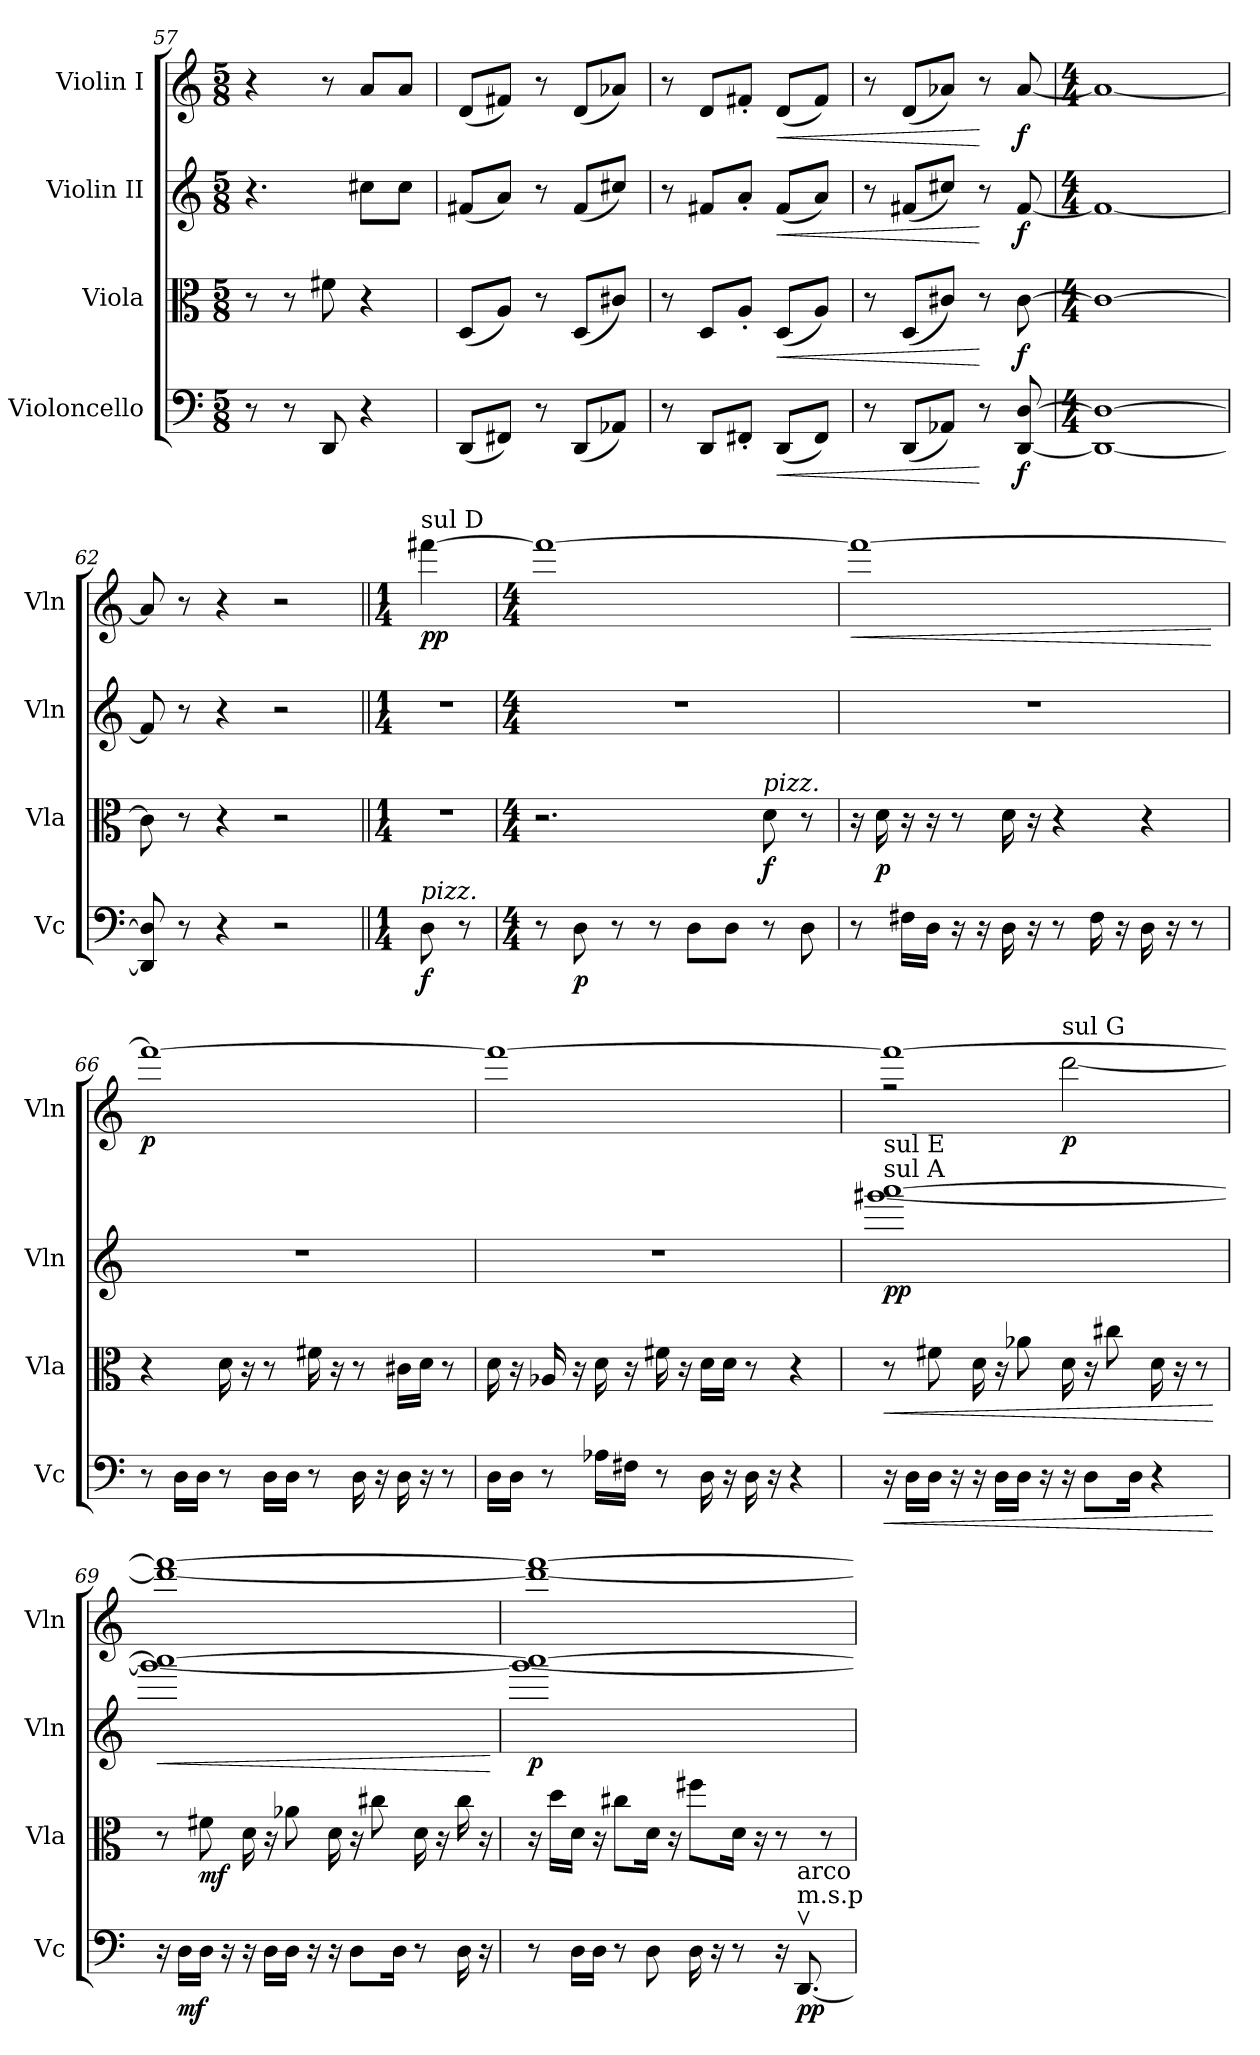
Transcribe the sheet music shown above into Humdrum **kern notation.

**kern	**dynam	**kern	**dynam	**kern	**dynam	**kern	**dynam
*part4	*part4	*part3	*part3	*part2	*part2	*part1	*part1
*staff4	*staff4	*staff3	*staff3	*staff2	*staff2	*staff1	*staff1
*I"Violoncello	*	*I"Viola	*	*I"Violin II	*	*I"Violin I	*
*I'Vc	*	*I'Vla	*	*I'Vln	*	*I'Vln	*
*clefF4	*	*clefC3	*	*clefG2	*	*clefG2	*
*k[]	*	*k[]	*	*k[]	*	*k[]	*
*M5/8	*	*M5/8	*	*M5/8	*	*M5/8	*
=57	=57	=57	=57	=57	=57	=57	=57
8r	.	8r	.	4.r	.	4r	.
8r	.	8r	.	.	.	.	.
8DD/	.	8f#X\	.	.	.	8r	.
4r	.	4r	.	8cc#X\L	.	8a/L	.
.	.	.	.	8cc#\J	.	8a/J	.
=58	=58	=58	=58	=58	=58	=58	=58
(8DD/L	.	(8D/L	.	(8f#X/L	.	(8d/L	.
8FF#X/J)	.	8A/J)	.	8a/J)	.	8f#X/J)	.
8r	.	8r	.	8r	.	8r	.
(8DD/L	.	(8D/L	.	(8f#/L	.	(8d/L	.
8AA-X/J)	.	8c#X/J)	.	8cc#X/J)	.	8a-X/J)	.
=59	=59	=59	=59	=59	=59	=59	=59
8r	.	8r	.	8r	.	8r	.
8DD/L	.	8D/L	.	8f#X/L	.	8d/L	.
8FF#X'/J	.	8A'/J	.	8a'/J	.	8f#X'/J	.
!	!LO:HP:b	!	!LO:HP:b	!	!LO:HP:b	!	!LO:HP:b
(8DD/L	<	(8D/L	<	(8f#/L	<	(8d/L	<
8FF#/J)	.	8A/J)	.	8a/J)	.	8f#/J)	.
!!LO:PB:g=z
=60	=60	=60	=60	=60	=60	=60	=60
8r	.	8r	.	8r	.	8r	.
(8DD/L	.	(8D/L	.	(8f#X/L	.	(8d/L	.
8AA-X/J)	.	8c#X/J)	.	8cc#X/J)	.	8a-X/J)	.
8r	[	8r	[	8r	[	8r	[
!	!LO:DY:b	!	!LO:DY:b	!	!LO:DY:b	!	!LO:DY:b
[8DD/ [8D/	f	[8c#\	f	[8f#/	f	[8a-/	f
=61	=61	=61	=61	=61	=61	=61	=61
*M4/4	*	*M4/4	*	*M4/4	*	*M4/4	*
1DD_ 1D_	.	1c#_	.	1f#_	.	1a-_	.
=62	=62	=62	=62	=62	=62	=62	=62
8DD/] 8D/]	.	8c#\]	.	8f#/]	.	8a-/]	.
8r	.	8r	.	8r	.	8r	.
4r	.	4r	.	4r	.	4r	.
2r	.	2r	.	2r	.	2r	.
!!LO:LB:g=z
=63||	=63||	=63||	=63||	=63||	=63||	=63||	=63||
*M1/4	*	*M1/4	*	*M1/4	*	*M1/4	*
*	*	*	*	*	*	*MM80	*
!	!	!	!	!	!	!LO:TX:a:t=sul D	!
!LO:TX:a:i:t=pizz.	!	!	!	!	!	!	!
!	!LO:DY:b	!	!	!	!	!	!LO:DY:b
8D\	f	4r	.	4r	.	[4fff#X\	pp
8r	.	.	.	.	.	.	.
=64	=64	=64	=64	=64	=64	=64	=64
*M4/4	*	*M4/4	*	*M4/4	*	*M4/4	*
8r	.	2.r	.	1r	.	1fff#_	.
!	!LO:DY:b	!	!	!	!	!	!
8D\	p	.	.	.	.	.	.
8r	.	.	.	.	.	.	.
8r	.	.	.	.	.	.	.
8D\L	.	.	.	.	.	.	.
8D\J	.	.	.	.	.	.	.
!	!	!LO:TX:a:i:t=pizz.	!	!	!	!	!
!	!	!	!LO:DY:b	!	!	!	!
8r	.	8d\	f	.	.	.	.
8D\	.	8r	.	.	.	.	.
=65	=65	=65	=65	=65	=65	=65	=65
!	!	!	!	!	!	!	!LO:HP:b
8r	.	16r	.	1r	.	1fff#_	<
!	!	!	!LO:DY:b	!	!	!	!
.	.	16d\	p	.	.	.	.
16F#X\LL	.	16r	.	.	.	.	.
16D\JJ	.	16r	.	.	.	.	.
16r	.	8r	.	.	.	.	.
16r	.	.	.	.	.	.	.
16D\	.	16d\	.	.	.	.	.
16r	.	16r	.	.	.	.	.
8r	.	4r	.	.	.	.	.
16F#\	.	.	.	.	.	.	.
16r	.	.	.	.	.	.	.
16D\	.	4r	.	.	.	.	.
16r	.	.	.	.	.	.	.
8r	.	.	.	.	.	.	.
.	.	.	.	.	.	.	[
=66	=66	=66	=66	=66	=66	=66	=66
!	!	!	!	!	!	!	!LO:DY:b
8r	.	4r	.	1r	.	1fff#_	p
16D\LL	.	.	.	.	.	.	.
16D\JJ	.	.	.	.	.	.	.
8r	.	16d\	.	.	.	.	.
.	.	16r	.	.	.	.	.
16D\LL	.	8r	.	.	.	.	.
16D\JJ	.	.	.	.	.	.	.
8r	.	16f#X\	.	.	.	.	.
.	.	16r	.	.	.	.	.
16D\	.	8r	.	.	.	.	.
16r	.	.	.	.	.	.	.
16D\	.	16c#X\LL	.	.	.	.	.
16r	.	16d\JJ	.	.	.	.	.
8r	.	8r	.	.	.	.	.
!!LO:LB:g=z
=67	=67	=67	=67	=67	=67	=67	=67
16D\LL	.	16d\	.	1r	.	1fff#_	.
16D\JJ	.	16r	.	.	.	.	.
8r	.	16A-X/	.	.	.	.	.
.	.	16r	.	.	.	.	.
16A-X\LL	.	16d\	.	.	.	.	.
16F#X\JJ	.	16r	.	.	.	.	.
8r	.	16f#X\	.	.	.	.	.
.	.	16r	.	.	.	.	.
16D\	.	16d\LL	.	.	.	.	.
16r	.	16d\JJ	.	.	.	.	.
16D\	.	8r	.	.	.	.	.
16r	.	.	.	.	.	.	.
4r	.	4r	.	.	.	.	.
=68	=68	=68	=68	=68	=68	=68	=68
!	!	!	!	!LO:TX:a:t=sul A	!	!	!
!	!	!	!	!LO:TX:a:t=sul E	!	!	!
!	!LO:HP:b	!	!LO:HP:b	!	!LO:DY:b	!	!
*	*	*	*	*	*	*^	*
16r	<	8r	<	[1ggg#X [1aaa	pp	1fff#_	2rff	.
16D\LL	.	.	.	.	.	.	.	.
16D\JJ	.	8f#X\	.	.	.	.	.	.
16r	.	.	.	.	.	.	.	.
16r	.	16d\	.	.	.	.	.	.
16D\LL	.	16r	.	.	.	.	.	.
16D\JJ	.	8a-X\	.	.	.	.	.	.
16r	.	.	.	.	.	.	.	.
!	!	!	!	!	!	!	!LO:TX:a:t=sul G	!
!	!	!	!	!	!	!	!	!LO:DY:b
16r	.	16d\	.	.	.	.	[2ddd\	p
8D\L	.	16r	.	.	.	.	.	.
.	.	8cc#X\	.	.	.	.	.	.
16D\Jk	.	.	.	.	.	.	.	.
4r	.	16d\	.	.	.	.	.	.
.	.	16r	.	.	.	.	.	.
.	.	8r	.	.	.	.	.	.
*	*	*	*	*	*	*v	*v	*
.	[	.	[	.	.	.	.
!!LO:PB:g=z
=69	=69	=69	=69	=69	=69	=69	=69
!	!	!	!	!	!LO:HP:b	!	!
*	*	*	*	*	*	*^	*
16r	.	8r	.	1ggg#_ 1aaa_	<	1fff#_	1ddd_	.
!	!LO:DY:b	!	!	!	!	!	!	!
16D\LL	mf	.	.	.	.	.	.	.
!	!	!	!LO:DY:b	!	!	!	!	!
16D\JJ	.	8f#X\	mf	.	.	.	.	.
16r	.	.	.	.	.	.	.	.
16r	.	16d\	.	.	.	.	.	.
16D\LL	.	16r	.	.	.	.	.	.
16D\JJ	.	8a-X\	.	.	.	.	.	.
16r	.	.	.	.	.	.	.	.
16r	.	16d\	.	.	.	.	.	.
8D\L	.	16r	.	.	.	.	.	.
.	.	8cc#X\	.	.	.	.	.	.
16D\Jk	.	.	.	.	.	.	.	.
8r	.	16d\	.	.	.	.	.	.
.	.	16r	.	.	.	.	.	.
16D\	.	16cc#\	.	.	.	.	.	.
16r	.	16r	.	.	.	.	.	.
*	*	*	*	*	*	*v	*v	*
.	.	.	.	.	[	.	.
=70	=70	=70	=70	=70	=70	=70	=70
*	*	*	*	*	*	*^	*
!	!	!	!	!	!LO:DY:b	!	!	!
8r	.	16r	.	1ggg#_ 1aaa_	p	1fff#_	1ddd_	.
.	.	16dd\LL	.	.	.	.	.	.
16D\LL	.	16d\JJ	.	.	.	.	.	.
16D\JJ	.	16r	.	.	.	.	.	.
8r	.	8cc#X\L	.	.	.	.	.	.
8D\	.	16d\Jk	.	.	.	.	.	.
.	.	16r	.	.	.	.	.	.
16D\	.	8ff#X\L	.	.	.	.	.	.
16r	.	.	.	.	.	.	.	.
8r	.	16d\Jk	.	.	.	.	.	.
.	.	16r	.	.	.	.	.	.
16r	.	8r	.	.	.	.	.	.
!LO:TX:a:t=m.s.p	!	!	!	!	!	!	!	!
!LO:TX:a:t=arco	!	!	!	!	!	!	!	!
!	!LO:DY:b	!	!	!	!	!	!	!
[8.DDv/	pp	.	.	.	.	.	.	.
.	.	8r	.	.	.	.	.	.
*	*	*	*	*	*	*v	*v	*
=	=	=	=	=	=	=	=
*-	*-	*-	*-	*-	*-	*-	*-
